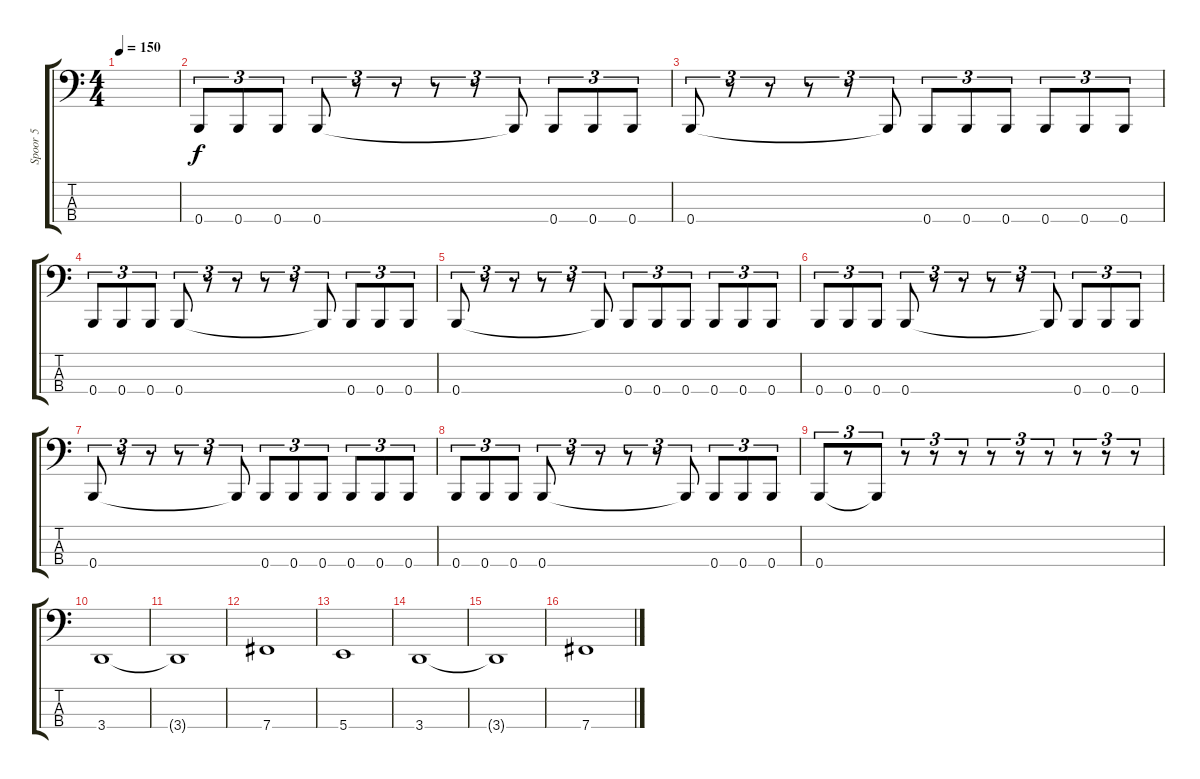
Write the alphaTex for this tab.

\track ("Spoor 5" "Spoor 5") {instrument electricbasspick}
\staff {score tabs}
\tuning (E2 B1 Gb1 B0) {hide}
\ts (4 4)
\tempo 150
\clef f4
\ks c
|
0.4.8{tu (3 2)} 0.4.8{tu (3 2)} 0.4.8{tu (3 2)} 0.4.8{tu (3 2)} r.8{tu (3 2)} r.8{tu (3 2)} r.8{tu (3 2)} r.8{tu (3 2)} 0.4{t}.8{tu (3 2)} 0.4.8{tu (3 2)} 0.4.8{tu (3 2)} 0.4.8{tu (3 2)} |
0.4.8{tu (3 2)} r.8{tu (3 2)} r.8{tu (3 2)} r.8{tu (3 2)} r.8{tu (3 2)} 0.4{t}.8{tu (3 2)} 0.4.8{tu (3 2)} 0.4.8{tu (3 2)} 0.4.8{tu (3 2)} 0.4.8{tu (3 2)} 0.4.8{tu (3 2)} 0.4.8{tu (3 2)} |
0.4.8{tu (3 2)} 0.4.8{tu (3 2)} 0.4.8{tu (3 2)} 0.4.8{tu (3 2)} r.8{tu (3 2)} r.8{tu (3 2)} r.8{tu (3 2)} r.8{tu (3 2)} 0.4{t}.8{tu (3 2)} 0.4.8{tu (3 2)} 0.4.8{tu (3 2)} 0.4.8{tu (3 2)} |
0.4.8{tu (3 2)} r.8{tu (3 2)} r.8{tu (3 2)} r.8{tu (3 2)} r.8{tu (3 2)} 0.4{t}.8{tu (3 2)} 0.4.8{tu (3 2)} 0.4.8{tu (3 2)} 0.4.8{tu (3 2)} 0.4.8{tu (3 2)} 0.4.8{tu (3 2)} 0.4.8{tu (3 2)} |
0.4.8{tu (3 2)} 0.4.8{tu (3 2)} 0.4.8{tu (3 2)} 0.4.8{tu (3 2)} r.8{tu (3 2)} r.8{tu (3 2)} r.8{tu (3 2)} r.8{tu (3 2)} 0.4{t}.8{tu (3 2)} 0.4.8{tu (3 2)} 0.4.8{tu (3 2)} 0.4.8{tu (3 2)} |
0.4.8{tu (3 2)} r.8{tu (3 2)} r.8{tu (3 2)} r.8{tu (3 2)} r.8{tu (3 2)} 0.4{t}.8{tu (3 2)} 0.4.8{tu (3 2)} 0.4.8{tu (3 2)} 0.4.8{tu (3 2)} 0.4.8{tu (3 2)} 0.4.8{tu (3 2)} 0.4.8{tu (3 2)} |
0.4.8{tu (3 2)} 0.4.8{tu (3 2)} 0.4.8{tu (3 2)} 0.4.8{tu (3 2)} r.8{tu (3 2)} r.8{tu (3 2)} r.8{tu (3 2)} r.8{tu (3 2)} 0.4{t}.8{tu (3 2)} 0.4.8{tu (3 2)} 0.4.8{tu (3 2)} 0.4.8{tu (3 2)} |
0.4.8{tu (3 2)} r.8{tu (3 2)} 0.4{t}.8{tu (3 2)} r.8{tu (3 2)} r.8{tu (3 2)} r.8{tu (3 2)} r.8{tu (3 2)} r.8{tu (3 2)} r.8{tu (3 2)} r.8{tu (3 2)} r.8{tu (3 2)} r.8{tu (3 2)} |
3.4.1 |
3.4{t}.1 |
7.4.1 |
5.4.1 |
3.4.1 |
3.4{t}.1 |
7.4.1
